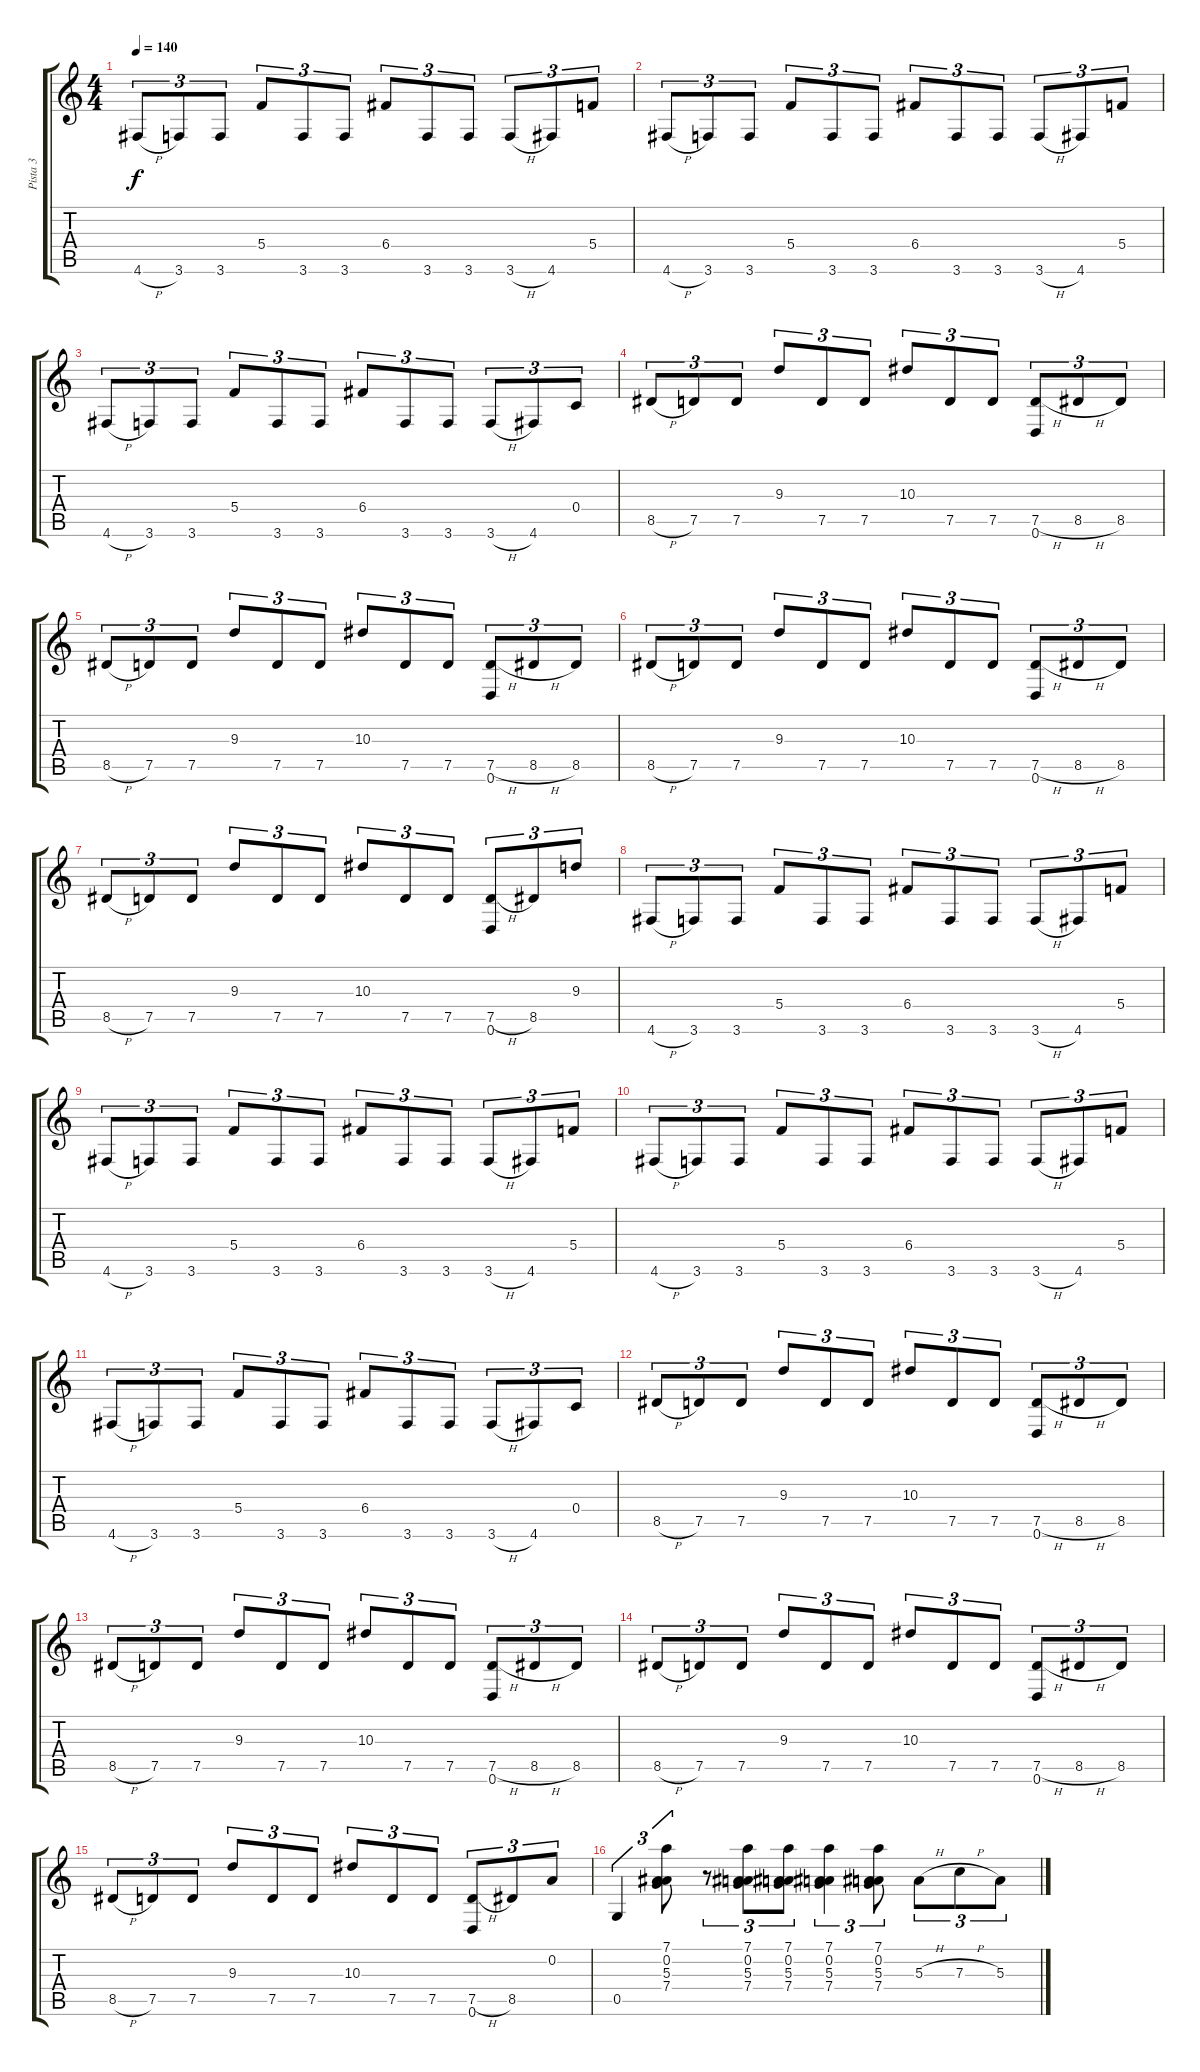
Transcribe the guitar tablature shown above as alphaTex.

\track ("Pista 3" "Pista 3") {instrument distortionguitar}
\staff {score tabs}
\tuning (D4 A3 F3 C3 G2 D2) {hide}
\ts (4 4)
\tempo 140
\clef g2
\ks c
4.6{h}.8{tu (3 2) dy f} 3.6.8{tu (3 2)} 3.6.8{tu (3 2)} 5.4.8{tu (3 2)} 3.6.8{tu (3 2)} 3.6.8{tu (3 2)} 6.4.8{tu (3 2)} 3.6.8{tu (3 2)} 3.6.8{tu (3 2)} 3.6{h}.8{tu (3 2)} 4.6.8{tu (3 2)} 5.4.8{tu (3 2)} |
4.6{h}.8{tu (3 2)} 3.6.8{tu (3 2)} 3.6.8{tu (3 2)} 5.4.8{tu (3 2)} 3.6.8{tu (3 2)} 3.6.8{tu (3 2)} 6.4.8{tu (3 2)} 3.6.8{tu (3 2)} 3.6.8{tu (3 2)} 3.6{h}.8{tu (3 2)} 4.6.8{tu (3 2)} 5.4.8{tu (3 2)} |
4.6{h}.8{tu (3 2)} 3.6.8{tu (3 2)} 3.6.8{tu (3 2)} 5.4.8{tu (3 2)} 3.6.8{tu (3 2)} 3.6.8{tu (3 2)} 6.4.8{tu (3 2)} 3.6.8{tu (3 2)} 3.6.8{tu (3 2)} 3.6{h}.8{tu (3 2)} 4.6.8{tu (3 2)} 0.4.8{tu (3 2)} |
8.5{h}.8{tu (3 2)} 7.5.8{tu (3 2)} 7.5.8{tu (3 2)} 9.3.8{tu (3 2)} 7.5.8{tu (3 2)} 7.5.8{tu (3 2)} 10.3.8{tu (3 2)} 7.5.8{tu (3 2)} 7.5.8{tu (3 2)} (7.5{h} 0.6).8{tu (3 2)} 8.5{h}.8{tu (3 2)} 8.5.8{tu (3 2)} |
8.5{h}.8{tu (3 2)} 7.5.8{tu (3 2)} 7.5.8{tu (3 2)} 9.3.8{tu (3 2)} 7.5.8{tu (3 2)} 7.5.8{tu (3 2)} 10.3.8{tu (3 2)} 7.5.8{tu (3 2)} 7.5.8{tu (3 2)} (7.5{h} 0.6).8{tu (3 2)} 8.5{h}.8{tu (3 2)} 8.5.8{tu (3 2)} |
8.5{h}.8{tu (3 2)} 7.5.8{tu (3 2)} 7.5.8{tu (3 2)} 9.3.8{tu (3 2)} 7.5.8{tu (3 2)} 7.5.8{tu (3 2)} 10.3.8{tu (3 2)} 7.5.8{tu (3 2)} 7.5.8{tu (3 2)} (7.5{h} 0.6).8{tu (3 2)} 8.5{h}.8{tu (3 2)} 8.5.8{tu (3 2)} |
8.5{h}.8{tu (3 2)} 7.5.8{tu (3 2)} 7.5.8{tu (3 2)} 9.3.8{tu (3 2)} 7.5.8{tu (3 2)} 7.5.8{tu (3 2)} 10.3.8{tu (3 2)} 7.5.8{tu (3 2)} 7.5.8{tu (3 2)} (7.5{h} 0.6).8{tu (3 2)} 8.5.8{tu (3 2)} 9.3.8{tu (3 2)} |
4.6{h}.8{tu (3 2)} 3.6.8{tu (3 2)} 3.6.8{tu (3 2)} 5.4.8{tu (3 2)} 3.6.8{tu (3 2)} 3.6.8{tu (3 2)} 6.4.8{tu (3 2)} 3.6.8{tu (3 2)} 3.6.8{tu (3 2)} 3.6{h}.8{tu (3 2)} 4.6.8{tu (3 2)} 5.4.8{tu (3 2)} |
4.6{h}.8{tu (3 2)} 3.6.8{tu (3 2)} 3.6.8{tu (3 2)} 5.4.8{tu (3 2)} 3.6.8{tu (3 2)} 3.6.8{tu (3 2)} 6.4.8{tu (3 2)} 3.6.8{tu (3 2)} 3.6.8{tu (3 2)} 3.6{h}.8{tu (3 2)} 4.6.8{tu (3 2)} 5.4.8{tu (3 2)} |
4.6{h}.8{tu (3 2)} 3.6.8{tu (3 2)} 3.6.8{tu (3 2)} 5.4.8{tu (3 2)} 3.6.8{tu (3 2)} 3.6.8{tu (3 2)} 6.4.8{tu (3 2)} 3.6.8{tu (3 2)} 3.6.8{tu (3 2)} 3.6{h}.8{tu (3 2)} 4.6.8{tu (3 2)} 5.4.8{tu (3 2)} |
4.6{h}.8{tu (3 2)} 3.6.8{tu (3 2)} 3.6.8{tu (3 2)} 5.4.8{tu (3 2)} 3.6.8{tu (3 2)} 3.6.8{tu (3 2)} 6.4.8{tu (3 2)} 3.6.8{tu (3 2)} 3.6.8{tu (3 2)} 3.6{h}.8{tu (3 2)} 4.6.8{tu (3 2)} 0.4.8{tu (3 2)} |
8.5{h}.8{tu (3 2)} 7.5.8{tu (3 2)} 7.5.8{tu (3 2)} 9.3.8{tu (3 2)} 7.5.8{tu (3 2)} 7.5.8{tu (3 2)} 10.3.8{tu (3 2)} 7.5.8{tu (3 2)} 7.5.8{tu (3 2)} (7.5{h} 0.6).8{tu (3 2)} 8.5{h}.8{tu (3 2)} 8.5.8{tu (3 2)} |
8.5{h}.8{tu (3 2)} 7.5.8{tu (3 2)} 7.5.8{tu (3 2)} 9.3.8{tu (3 2)} 7.5.8{tu (3 2)} 7.5.8{tu (3 2)} 10.3.8{tu (3 2)} 7.5.8{tu (3 2)} 7.5.8{tu (3 2)} (7.5{h} 0.6).8{tu (3 2)} 8.5{h}.8{tu (3 2)} 8.5.8{tu (3 2)} |
8.5{h}.8{tu (3 2)} 7.5.8{tu (3 2)} 7.5.8{tu (3 2)} 9.3.8{tu (3 2)} 7.5.8{tu (3 2)} 7.5.8{tu (3 2)} 10.3.8{tu (3 2)} 7.5.8{tu (3 2)} 7.5.8{tu (3 2)} (7.5{h} 0.6).8{tu (3 2)} 8.5{h}.8{tu (3 2)} 8.5.8{tu (3 2)} |
8.5{h}.8{tu (3 2)} 7.5.8{tu (3 2)} 7.5.8{tu (3 2)} 9.3.8{tu (3 2)} 7.5.8{tu (3 2)} 7.5.8{tu (3 2)} 10.3.8{tu (3 2)} 7.5.8{tu (3 2)} 7.5.8{tu (3 2)} (7.5{h} 0.6).8{tu (3 2)} 8.5.8{tu (3 2)} 0.2.8{tu (3 2)} |
0.5.4{tu (3 2)} (7.1 0.2 5.3 7.4).8{tu (3 2)} r.8{tu (3 2)} (7.1 0.2 5.3 7.4).8{tu (3 2)} (7.1 0.2 5.3 7.4).8{tu (3 2)} (7.1 0.2 5.3 7.4).4{tu (3 2)} (7.1 0.2 5.3 7.4).8{tu (3 2)} 5.3{h}.8{tu (3 2)} 7.3{h}.8{tu (3 2)} 5.3.8{tu (3 2)}
